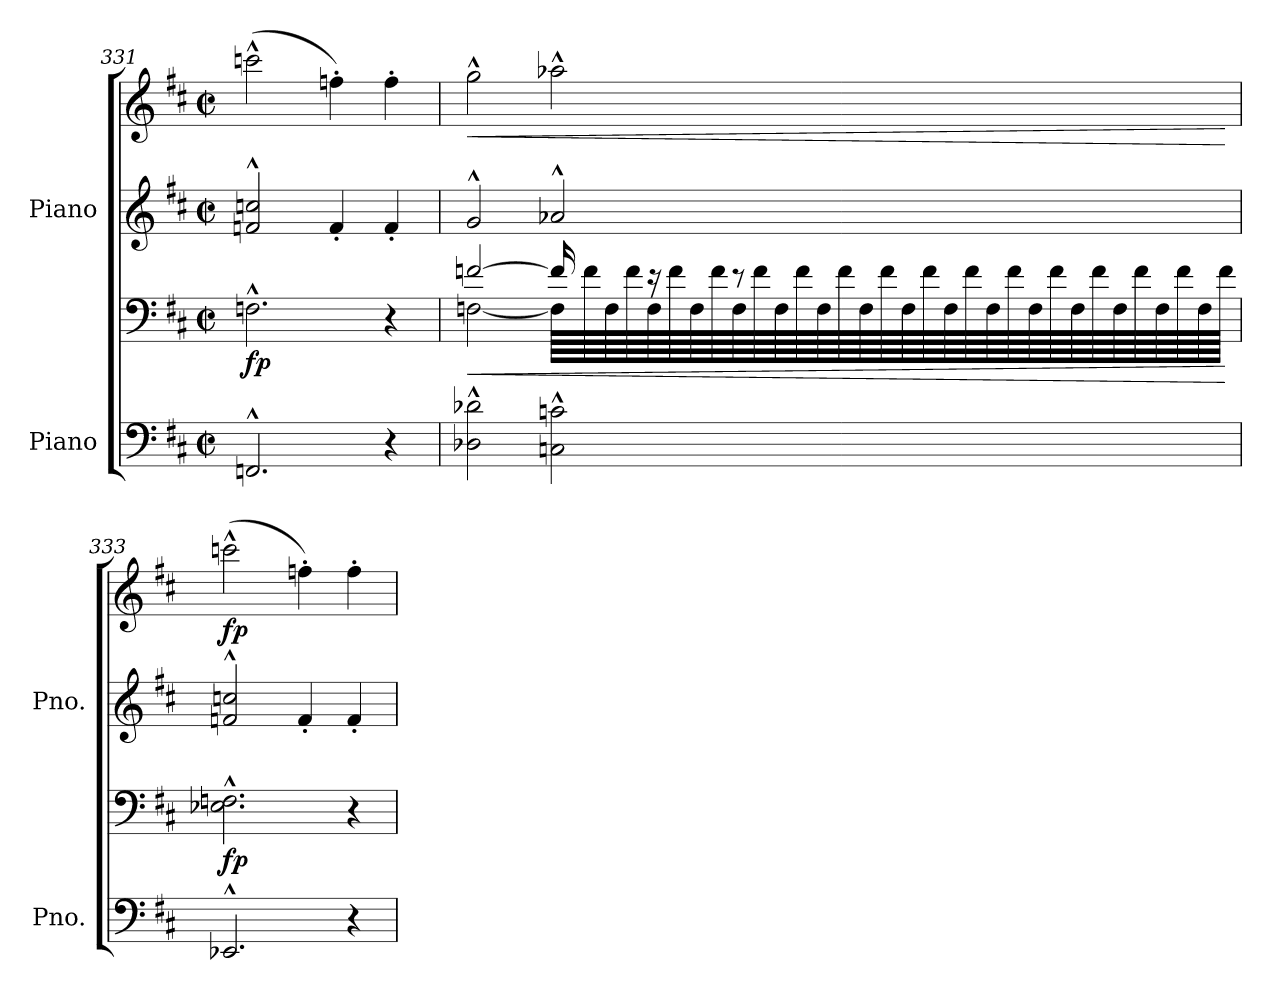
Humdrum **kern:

**kern	**kern	**dynam	**kern	**kern	**dynam
*part2	*part2	*part2	*part1	*part1	*part1
*staff4	*staff3	*staff3/4	*staff2	*staff1	*staff1/2
*I"Piano	*	*	*I"Piano	*	*
*I'Pno.	*	*	*I'Pno.	*	*
*clefF4	*clefF4	*	*clefG2	*clefG2	*
*k[f#c#]	*k[f#c#]	*	*k[f#c#]	*k[f#c#]	*
*M2/2	*M2/2	*	*M2/2	*M2/2	*
*met(c|)	*met(c|)	*	*met(c|)	*met(c|)	*
=331	=331	=331	=331	=331	=331
!	!	!LO:DY:b	!	!	!
2.FFn^^/	2.Fn^^\	fp	2fn/^^ 2ccn/^^	(>2cccn^^\	.
.	.	.	4f'/	4ffn'\)	.
4r	4r	.	4f'/	4ff'\	.
=332	=332	=332	=332	=332	=332
!	!	!LO:HP:b	!	!	!LO:HP:b
*	*^	*	*	*	*
2D-X\^^ 2d-X\^^	[2fn/	[2Fn\	<	2g^^/	2gg^^\	<
*	*tremolo	*	*	*	*	*
2Cn\^^ 2cn\^^	16f/]	64F\]LLLL	.	2a-X^^/	2aa-X^^\	.
.	.	64f\	.	.	.	.
.	.	64F\	.	.	.	.
.	.	64f\	.	.	.	.
.	16r	64F\	.	.	.	.
.	.	64f\	.	.	.	.
.	.	64F\	.	.	.	.
.	.	64f\	.	.	.	.
.	8r	64F\	.	.	.	.
.	.	64f\	.	.	.	.
.	.	64F\	.	.	.	.
.	.	64f\	.	.	.	.
.	.	64F\	.	.	.	.
.	.	64f\	.	.	.	.
.	.	64F\	.	.	.	.
.	.	64f\	.	.	.	.
.	4rAAAyy	64F\	.	.	.	.
.	.	64f\	.	.	.	.
.	.	64F\	.	.	.	.
.	.	64f\	.	.	.	.
.	.	64F\	.	.	.	.
.	.	64f\	.	.	.	.
.	.	64F\	.	.	.	.
.	.	64f\	.	.	.	.
.	.	64F\	.	.	.	.
.	.	64f\	.	.	.	.
.	.	64F\	.	.	.	.
.	.	64f\	.	.	.	.
.	.	64F\	.	.	.	.
.	.	64f\	.	.	.	.
.	.	64F\	.	.	.	.
.	.	64f\JJJJ	.	.	.	.
*	*Xtremolo	*	*	*	*	*
*	*v	*v	*	*	*	*
.	.	[	.	.	[
=333	=333	=333	=333	=333	=333
!	!	!LO:DY:b	!	!	!LO:DY:b
2.EE-X^^/	2.E-X\^^ 2.Fn\^^	fp	2fn/^^ 2ccn/^^	(>2cccn^^\	fp
.	.	.	.	.	.
.	.	.	.	.	.
.	.	.	.	.	.
.	.	.	.	.	.
.	.	.	.	.	.
.	.	.	.	.	.
.	.	.	.	.	.
.	.	.	.	.	.
.	.	.	.	.	.
.	.	.	.	.	.
.	.	.	.	.	.
.	.	.	.	.	.
.	.	.	.	.	.
.	.	.	.	.	.
.	.	.	.	.	.
.	.	.	4f'/	4ffn'\)	.
4r	4r	.	4f'/	4ff'\	.
=	=	=	=	=	=
*-	*-	*-	*-	*-	*-
